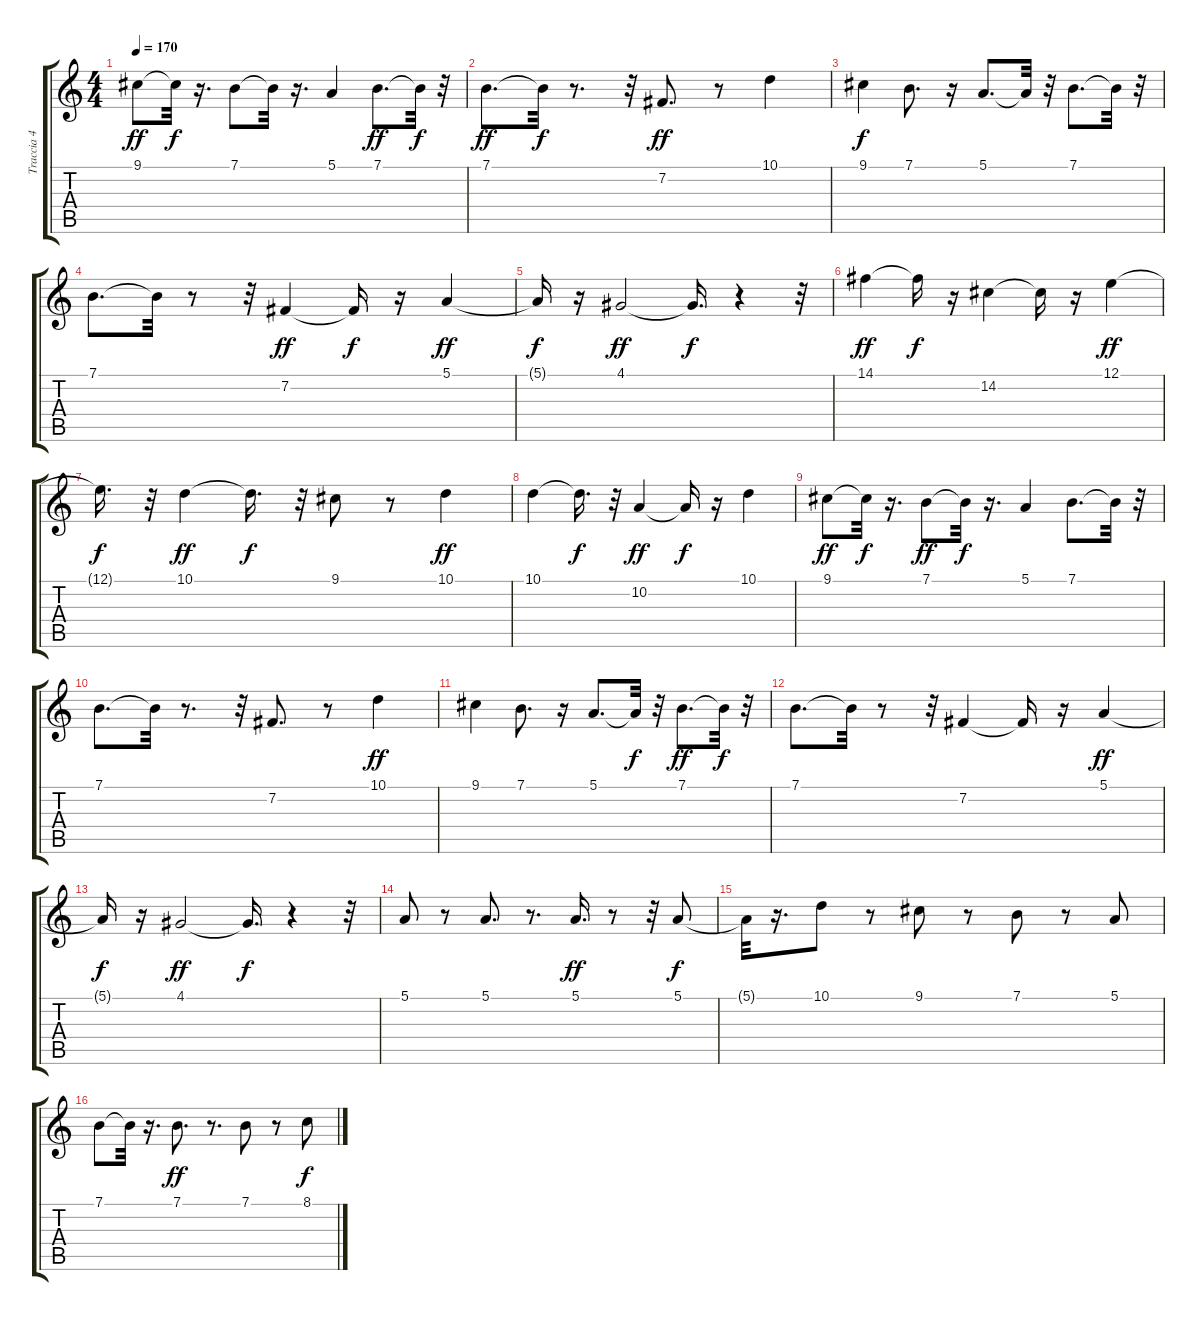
\track ("Traccia 4" "Traccia 4") {instrument tenorsax}
\staff {score tabs}
\tuning (E4 B3 G3 D3 A2 E2) {hide}
\ts (4 4)
\tempo 170
\clef g2
\ks c
9.1.8{dy ff} 9.1{t}.32{dy f} r.16{d} 7.1.8 7.1{t}.32 r.16{d} 5.1.4 7.1.8{d dy ff} 7.1{t}.32{dy f} r.32 |
7.1.8{d dy ff} 7.1{t}.32{dy f} r.8{d} r.32 7.2.8{d dy ff} r.8 10.1.4 |
9.1.4{dy f} 7.1.8{d} r.16 5.1.8{d} 5.1{t}.32 r.32 7.1.8{d} 7.1{t}.32 r.32 |
7.1.8{d} 7.1{t}.32 r.8 r.32 7.2.4{dy ff} 7.2{t}.16{dy f} r.16 5.1.4{dy ff} |
5.1{t}.16{dy f} r.16 4.1.2{dy ff} 4.1{t}.16{d dy f} r.4 r.32 |
14.1.4{dy ff} 14.1{t}.16{dy f} r.16 14.2.4 14.2{t}.16 r.16 12.1.4{dy ff} |
12.1{t}.16{d dy f} r.32 10.1.4{dy ff} 10.1{t}.16{d dy f} r.32 9.1.8 r.8 10.1.4{dy ff} |
10.1.4 10.1{t}.16{d dy f} r.32 10.2.4{dy ff} 10.2{t}.16{dy f} r.16 10.1.4 |
9.1.8{dy ff} 9.1{t}.32{dy f} r.16{d} 7.1.8{dy ff} 7.1{t}.32{dy f} r.16{d} 5.1.4 7.1.8{d} 7.1{t}.32 r.32 |
7.1.8{d} 7.1{t}.32 r.8{d} r.32 7.2.8{d} r.8 10.1.4{dy ff} |
9.1.4 7.1.8{d} r.16 5.1.8{d} 5.1{t}.32{dy f} r.32 7.1.8{d dy ff} 7.1{t}.32{dy f} r.32 |
7.1.8{d} 7.1{t}.32 r.8 r.32 7.2.4 7.2{t}.16 r.16 5.1.4{dy ff} |
5.1{t}.16{dy f} r.16 4.1.2{dy ff} 4.1{t}.16{d dy f} r.4 r.32 |
5.1.8 r.8 5.1.8{d} r.8{d} 5.1.16{d dy ff} r.8 r.32 5.1.8{dy f} |
5.1{t}.32 r.16{d} 10.1.8 r.8 9.1.8 r.8 7.1.8 r.8 5.1.8 |
7.1.8 7.1{t}.32 r.16{d} 7.1.8{d dy ff} r.8{d} 7.1.8 r.8 8.1.8{dy f}
